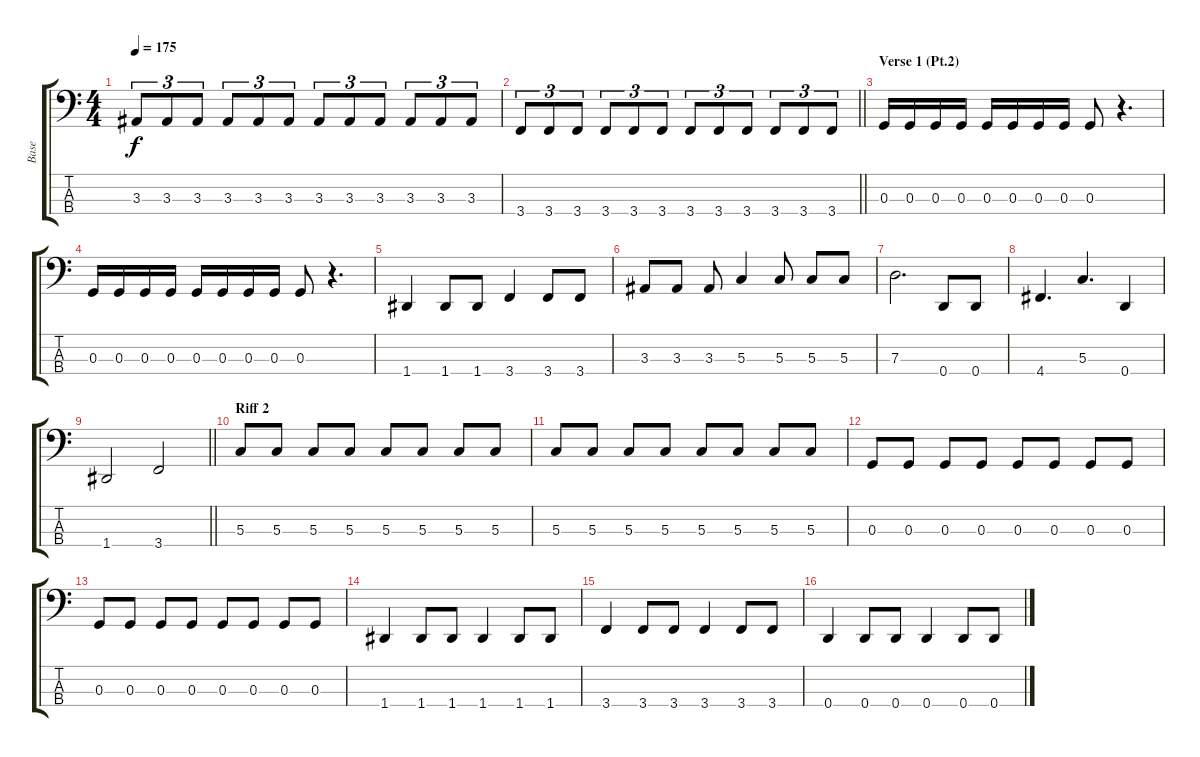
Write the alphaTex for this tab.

\track ("Base" "Base") {instrument electricbasspick}
\staff {score tabs}
\tuning (F2 C2 G1 D1) {hide}
\ts (4 4)
\tempo 175
\clef f4
\ks c
3.3.8{tu (3 2) dy f} 3.3.8{tu (3 2)} 3.3.8{tu (3 2)} 3.3.8{tu (3 2)} 3.3.8{tu (3 2)} 3.3.8{tu (3 2)} 3.3.8{tu (3 2)} 3.3.8{tu (3 2)} 3.3.8{tu (3 2)} 3.3.8{tu (3 2)} 3.3.8{tu (3 2)} 3.3.8{tu (3 2)} |
\barLineRight lightlight
3.4.8{tu (3 2)} 3.4.8{tu (3 2)} 3.4.8{tu (3 2)} 3.4.8{tu (3 2)} 3.4.8{tu (3 2)} 3.4.8{tu (3 2)} 3.4.8{tu (3 2)} 3.4.8{tu (3 2)} 3.4.8{tu (3 2)} 3.4.8{tu (3 2)} 3.4.8{tu (3 2)} 3.4.8{tu (3 2)} |
\section ("" "Verse 1 (Pt.2)")
0.3.16 0.3.16 0.3.16 0.3.16 0.3.16 0.3.16 0.3.16 0.3.16 0.3.8 r.4{d} |
0.3.16 0.3.16 0.3.16 0.3.16 0.3.16 0.3.16 0.3.16 0.3.16 0.3.8 r.4{d} |
1.4.4 1.4.8 1.4.8 3.4.4 3.4.8 3.4.8 |
3.3.8 3.3.8 3.3.8 5.3.4 5.3.8 5.3.8 5.3.8 |
7.3.2{d} 0.4.8 0.4.8 |
4.4.4{d} 5.3.4{d} 0.4.4 |
\barLineRight lightlight
1.4.2 3.4.2 |
\section ("" "Riff 2")
5.3.8 5.3.8 5.3.8 5.3.8 5.3.8 5.3.8 5.3.8 5.3.8 |
5.3.8 5.3.8 5.3.8 5.3.8 5.3.8 5.3.8 5.3.8 5.3.8 |
0.3.8 0.3.8 0.3.8 0.3.8 0.3.8 0.3.8 0.3.8 0.3.8 |
0.3.8 0.3.8 0.3.8 0.3.8 0.3.8 0.3.8 0.3.8 0.3.8 |
1.4.4 1.4.8 1.4.8 1.4.4 1.4.8 1.4.8 |
3.4.4 3.4.8 3.4.8 3.4.4 3.4.8 3.4.8 |
0.4.4 0.4.8 0.4.8 0.4.4 0.4.8 0.4.8
